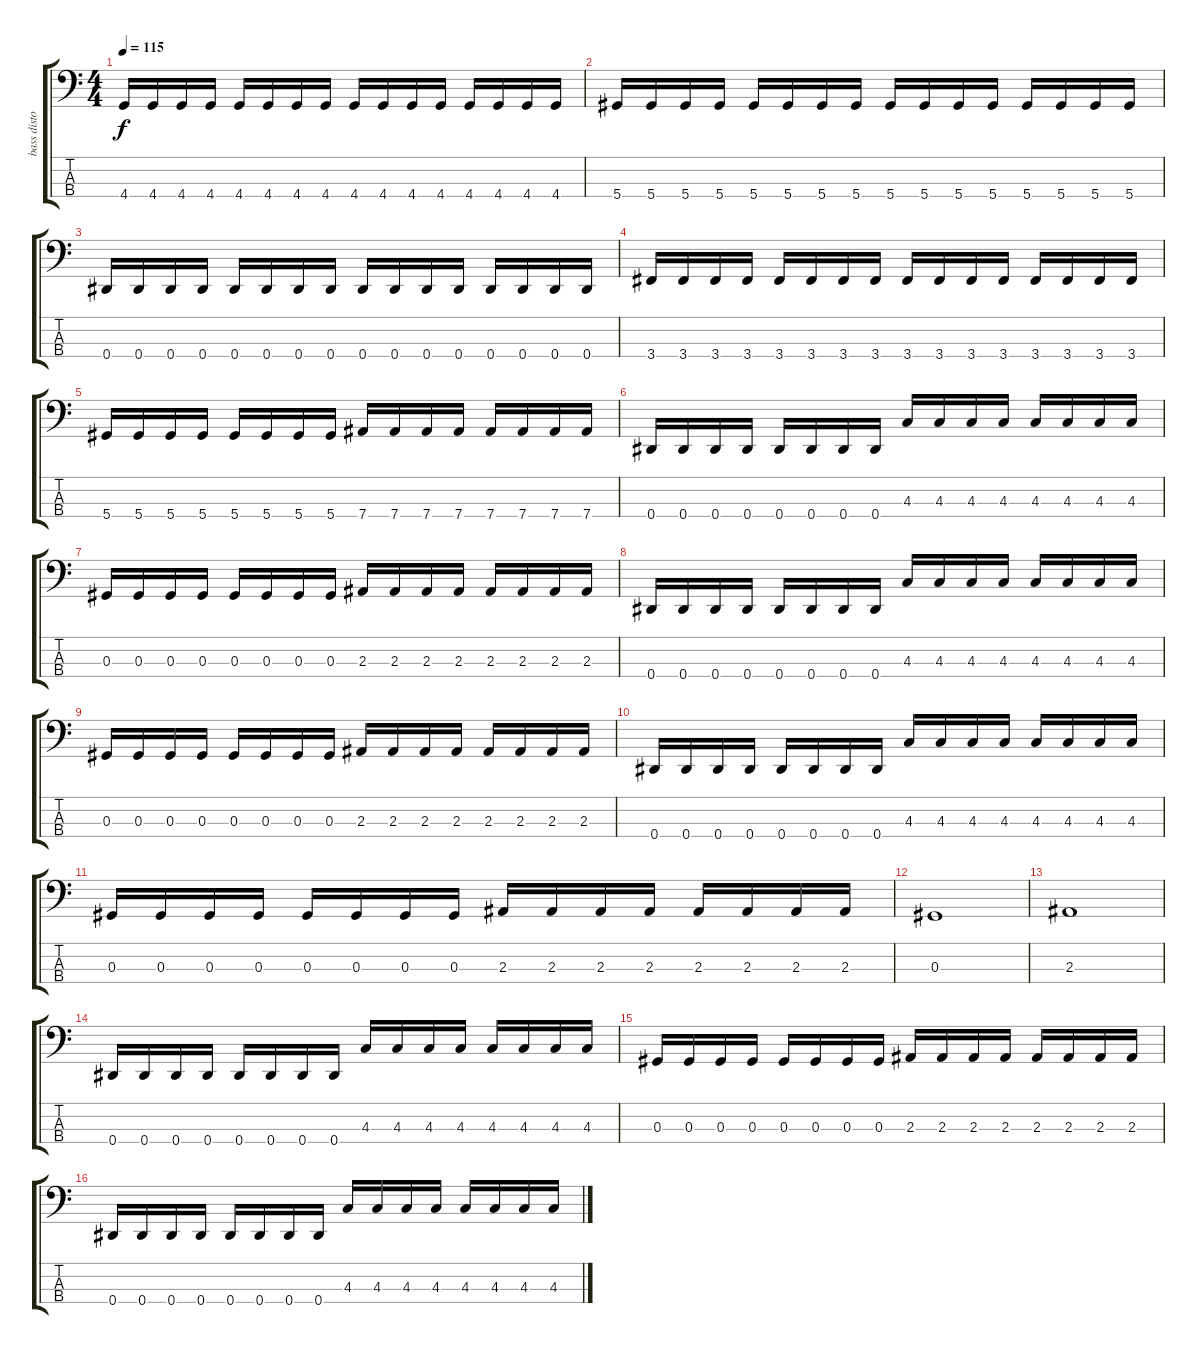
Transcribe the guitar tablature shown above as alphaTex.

\track ("bass distortion" "bass disto") {instrument distortionguitar}
\staff {score tabs}
\tuning (Gb2 Db2 Ab1 Eb1) {hide}
\ts (4 4)
\tempo 115
\clef f4
\ks c
4.4.16{dy f} 4.4.16 4.4.16 4.4.16 4.4.16 4.4.16 4.4.16 4.4.16 4.4.16 4.4.16 4.4.16 4.4.16 4.4.16 4.4.16 4.4.16 4.4.16 |
5.4.16 5.4.16 5.4.16 5.4.16 5.4.16 5.4.16 5.4.16 5.4.16 5.4.16 5.4.16 5.4.16 5.4.16 5.4.16 5.4.16 5.4.16 5.4.16 |
0.4.16 0.4.16 0.4.16 0.4.16 0.4.16 0.4.16 0.4.16 0.4.16 0.4.16 0.4.16 0.4.16 0.4.16 0.4.16 0.4.16 0.4.16 0.4.16 |
3.4.16 3.4.16 3.4.16 3.4.16 3.4.16 3.4.16 3.4.16 3.4.16 3.4.16 3.4.16 3.4.16 3.4.16 3.4.16 3.4.16 3.4.16 3.4.16 |
5.4.16 5.4.16 5.4.16 5.4.16 5.4.16 5.4.16 5.4.16 5.4.16 7.4.16 7.4.16 7.4.16 7.4.16 7.4.16 7.4.16 7.4.16 7.4.16 |
0.4.16 0.4.16 0.4.16 0.4.16 0.4.16 0.4.16 0.4.16 0.4.16 4.3.16 4.3.16 4.3.16 4.3.16 4.3.16 4.3.16 4.3.16 4.3.16 |
0.3.16 0.3.16 0.3.16 0.3.16 0.3.16 0.3.16 0.3.16 0.3.16 2.3.16 2.3.16 2.3.16 2.3.16 2.3.16 2.3.16 2.3.16 2.3.16 |
0.4.16 0.4.16 0.4.16 0.4.16 0.4.16 0.4.16 0.4.16 0.4.16 4.3.16 4.3.16 4.3.16 4.3.16 4.3.16 4.3.16 4.3.16 4.3.16 |
0.3.16 0.3.16 0.3.16 0.3.16 0.3.16 0.3.16 0.3.16 0.3.16 2.3.16 2.3.16 2.3.16 2.3.16 2.3.16 2.3.16 2.3.16 2.3.16 |
0.4.16 0.4.16 0.4.16 0.4.16 0.4.16 0.4.16 0.4.16 0.4.16 4.3.16 4.3.16 4.3.16 4.3.16 4.3.16 4.3.16 4.3.16 4.3.16 |
0.3.16 0.3.16 0.3.16 0.3.16 0.3.16 0.3.16 0.3.16 0.3.16 2.3.16 2.3.16 2.3.16 2.3.16 2.3.16 2.3.16 2.3.16 2.3.16 |
0.3.1 |
2.3.1 |
0.4.16 0.4.16 0.4.16 0.4.16 0.4.16 0.4.16 0.4.16 0.4.16 4.3.16 4.3.16 4.3.16 4.3.16 4.3.16 4.3.16 4.3.16 4.3.16 |
0.3.16 0.3.16 0.3.16 0.3.16 0.3.16 0.3.16 0.3.16 0.3.16 2.3.16 2.3.16 2.3.16 2.3.16 2.3.16 2.3.16 2.3.16 2.3.16 |
0.4.16 0.4.16 0.4.16 0.4.16 0.4.16 0.4.16 0.4.16 0.4.16 4.3.16 4.3.16 4.3.16 4.3.16 4.3.16 4.3.16 4.3.16 4.3.16
